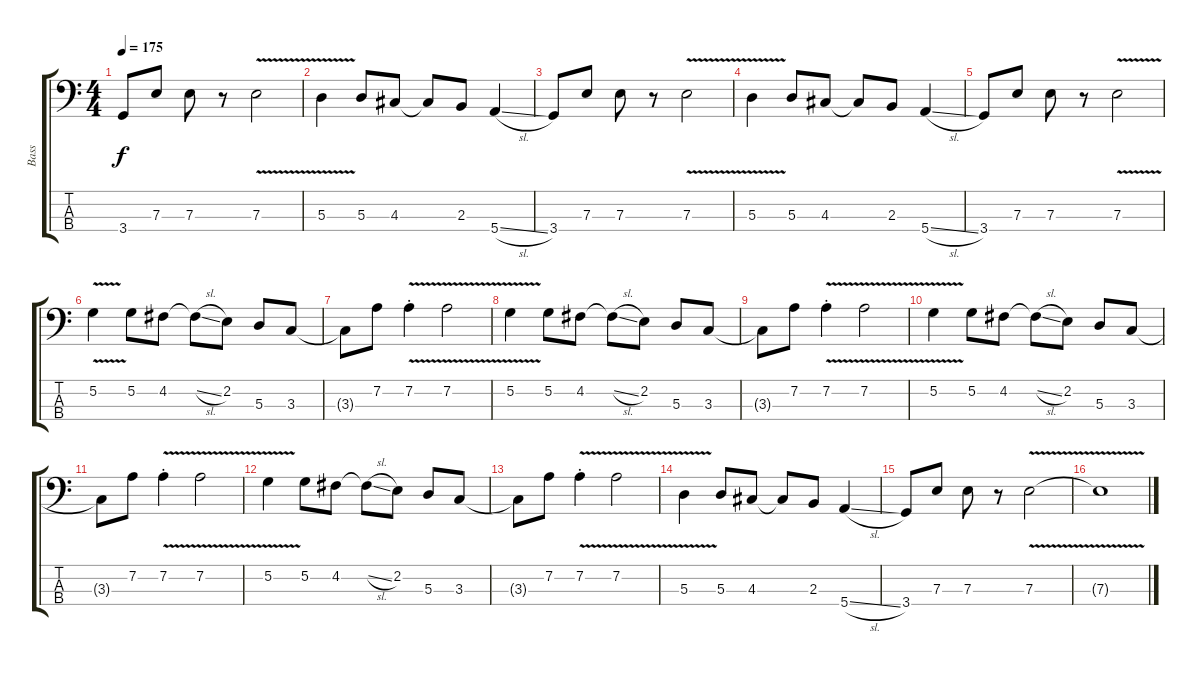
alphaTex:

\track ("Bass" "Bass") {instrument slapbass2}
\staff {score tabs}
\tuning (G2 D2 A1 E1) {hide}
\ts (4 4)
\tempo 175
\clef f4
\ks c
3.4.8{dy f} 7.3.8 7.3.8 r.8 7.3{v}.2 |
5.3{v}.4 5.3.8 4.3.8 4.3{t}.8 2.3.8 5.4{sl}.4 |
3.4.8 7.3.8 7.3.8 r.8 7.3{v}.2 |
5.3{v}.4 5.3.8 4.3.8 4.3{t}.8 2.3.8 5.4{sl}.4 |
3.4.8 7.3.8 7.3.8 r.8 7.3{v}.2 |
5.2{v}.4 5.2.8 4.2.8 4.2{sl t}.8 2.2.8 5.3.8 3.3.8 |
3.3{t}.8 7.2.8 7.2{v st}.4 7.2{v}.2 |
5.2{v}.4 5.2.8 4.2.8 4.2{sl t}.8 2.2.8 5.3.8 3.3.8 |
3.3{t}.8 7.2.8 7.2{v st}.4 7.2{v}.2 |
5.2{v}.4 5.2.8 4.2.8 4.2{sl t}.8 2.2.8 5.3.8 3.3.8 |
3.3{t}.8 7.2.8 7.2{v st}.4 7.2{v}.2 |
5.2{v}.4 5.2.8 4.2.8 4.2{sl t}.8 2.2.8 5.3.8 3.3.8 |
3.3{t}.8 7.2.8 7.2{v st}.4 7.2{v}.2 |
5.3{v}.4 5.3.8 4.3.8 4.3{t}.8 2.3.8 5.4{sl}.4 |
3.4.8 7.3.8 7.3.8 r.8 7.3{v}.2 |
7.3{t}.1
